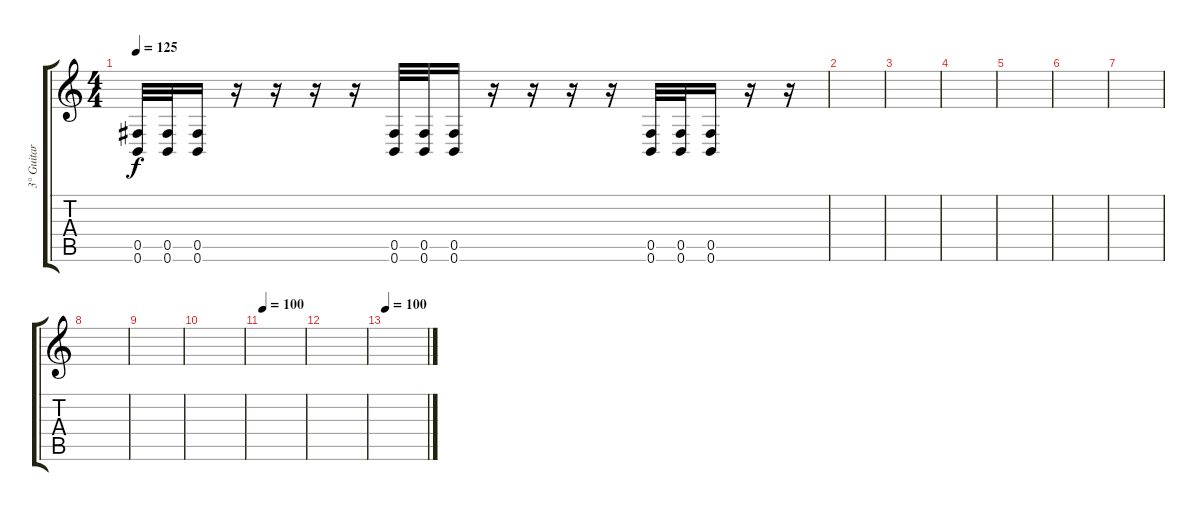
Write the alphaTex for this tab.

\track ("3° Guitar" "3° Guitar") {instrument distortionguitar}
\staff {score tabs}
\tuning (Db4 Ab3 E3 B2 Gb2 B1) {hide}
\ts (4 4)
\tempo 125
\clef g2
\ks c
(0.5 0.6).32{dy f} (0.5 0.6).32 (0.5 0.6).16 r.16 r.16 r.16 r.16 (0.5 0.6).32 (0.5 0.6).32 (0.5 0.6).16 r.16 r.16 r.16 r.16 (0.5 0.6).32 (0.5 0.6).32 (0.5 0.6).16 r.16 r.16 |
|
|
|
|
|
|
|
|
|
\tempo 100
|
|
\tempo 100
